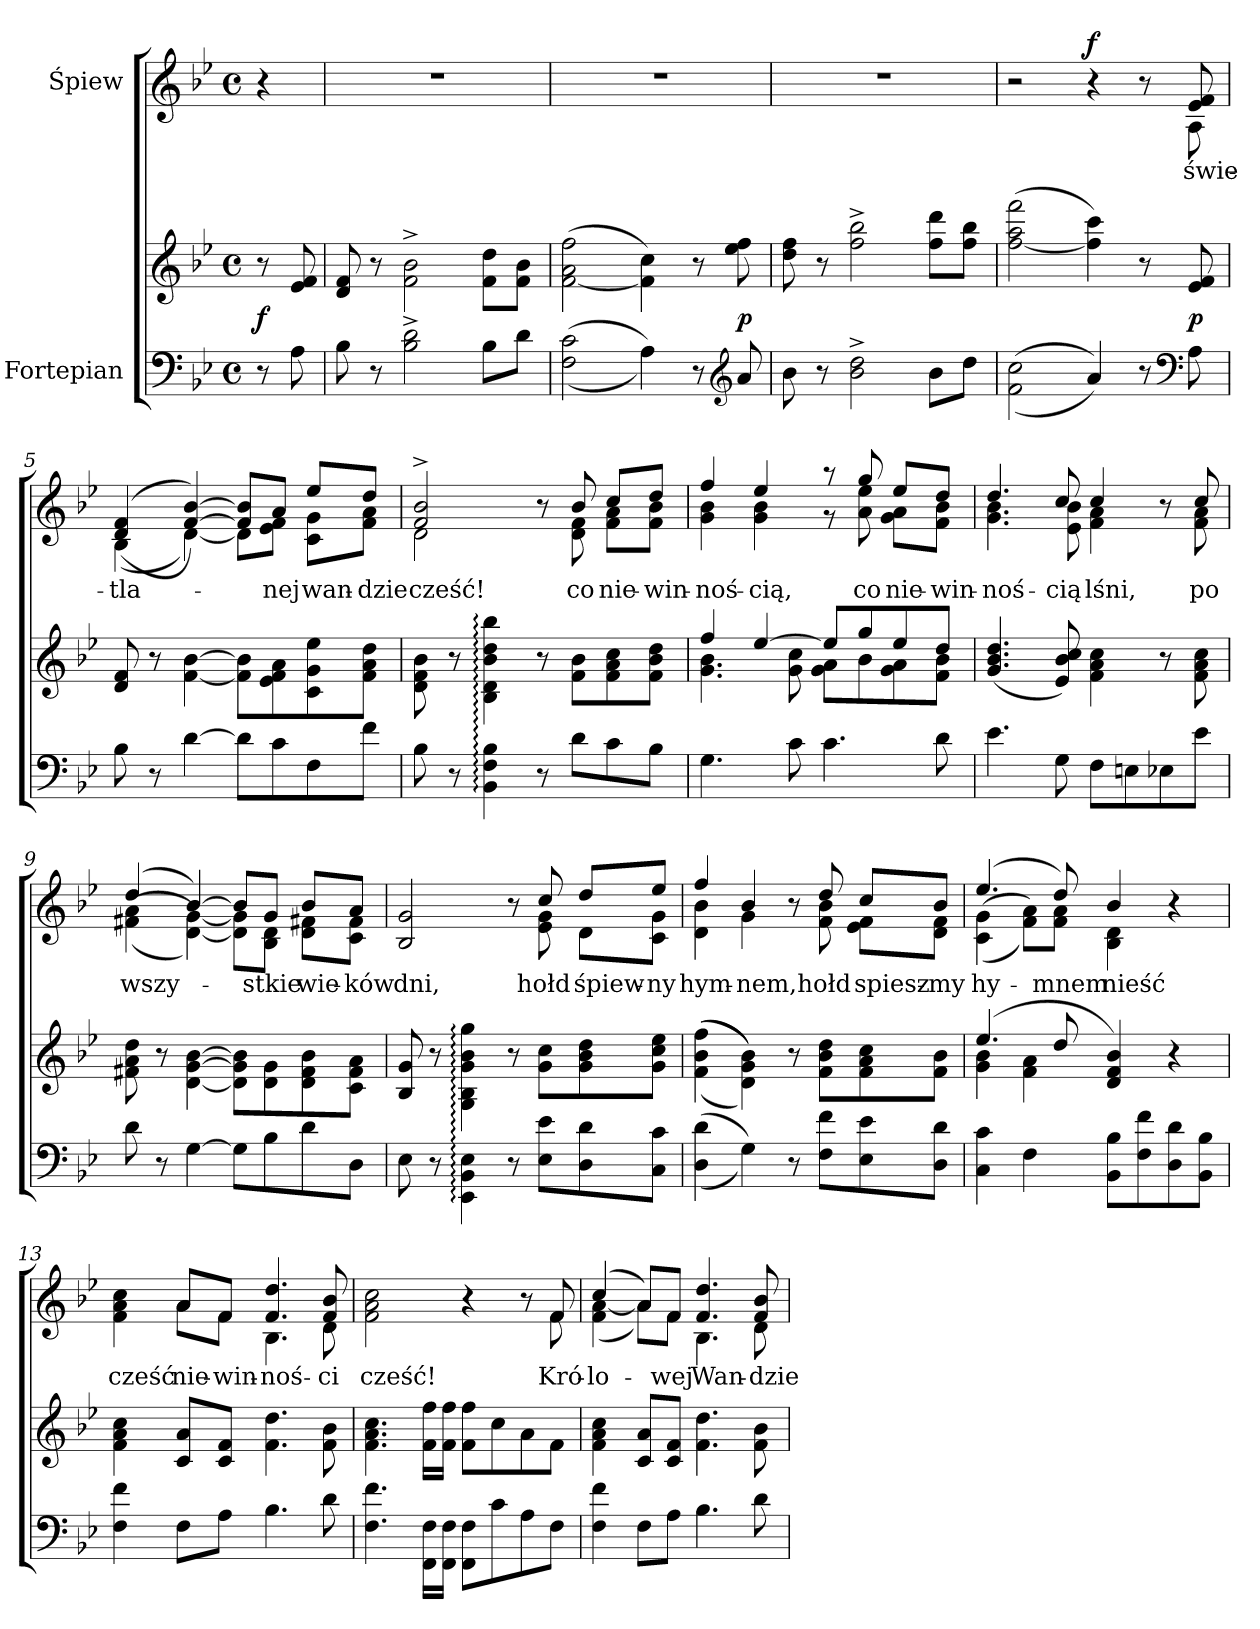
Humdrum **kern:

**kern	**kern	**dynam	**kern	**text	**dynam
*part2	*part2	*part2	*part1	*part1	*part1
*staff3	*staff2	*staff2/3	*staff1	*staff1	*staff1
*I"Fortepian	*	*	*I"Śpiew	*	*
*clefF4	*clefG2	*	*clefG2	*	*
*k[b-e-]	*k[b-e-]	*	*k[b-e-]	*	*
*M4/4	*M4/4	*	*M4/4	*	*
*met(c)	*met(c)	*	*met(c)	*	*
=	=	=	=	=	=
8r	8r	f	4r	.	.
8A\	8e-/ 8f/	.	.	.	.
=1	=1	=1	=1	=1	=1
8B-\	8d/ 8f/	.	1r	.	.
8r	8r	.	.	.	.
2B-^\ 2d^\	2f^\ 2b-^\	.	.	.	.
8B-\L	8f\ 8dd\L	.	.	.	.
8d\J	8f\ 8b-\J	.	.	.	.
=2	=2	=2	=2	=2	=2
(<(>2F\ 2c\	([2f\ 2a\ 2ff\	.	1r	.	.
4A\))	4f]\ 4cc\)	.	.	.	.
8r	8r	.	.	.	.
*clefG2	*	*	*	*	*
8a/	8ee-\ 8ff\	p	.	.	.
=3	=3	=3	=3	=3	=3
8b-\	8dd\ 8ff\	.	1r	.	.
8r	8r	.	.	.	.
2b-^\ 2dd^\	2ff^\ 2bb-^\	.	.	.	.
8b-\L	8ff\ 8ddd\L	.	.	.	.
8dd\J	8ff\ 8bb-\J	.	.	.	.
=4	=4	=4	=4	=4	=4
*	*	*	*^	*	*
(<(>2f\ 2cc\	([2ff\ 2aa\ 2fff\	.	2r	2.ryy	.	.
!	!	!	!	!	!	!LO:DY:b
4a/))	4ff]\ 4ccc\)	.	4r	.	.	f
8r	8r	.	8r	8ryy	.	.
*clefF4	*	*	*	*	*	*
8A\	8e-/ 8f/	p	8e-/ 8f/	8A\	świe-	.
=5	=5	=5	=5	=5	=5	=5
8B-\	8d/ 8f/	.	(<(>4d/ 4f/	(4B-\	-tla-	.
8r	8r	.	.	.	.	.
[4d\	[4f\ [4b-\	.	[4f/ [4b-/))	[4d\)	.	.
8d\L]	8f]\ 8b-]\L	.	8f]/ 8b-]/L	8d\L]	.	.
8c\	8e-\ 8f\ 8a\	.	8a/J	8e-\ 8f\J	-nej	.
8F\	8c\ 8g\ 8ee-\	.	8ee-/L	8c\ 8g\L	wan-	.
8f\J	8f\ 8a\ 8dd\J	.	8dd/J	8f\ 8a\J	-dzie	.
=6	=6	=6	=6	=6	=6	=6
8B-\	8d\ 8f\ 8b-\	.	2f^/ 2b-^/	2d\	cześć!	.
8r	8r	.	.	.	.	.
4BB-::\ 4F::\ 4B-::\	4B-::\ 4d::\ 4b-::\ 4dd::\ 4bb-::\	.	.	.	.	.
8r	8r	.	8r	8ryy	.	.
8d\L	8f\ 8b-\L	.	8b-/	8d\ 8f\	co	.
8c\	8f\ 8a\ 8cc\	.	8cc/L	8f\ 8a\L	nie-	.
8B-\J	8f\ 8b-\ 8dd\J	.	8dd/J	8f\ 8b-\J	-win-	.
=7	=7	=7	=7	=7	=7	=7
*	*^	*	*	*	*	*
4.G\	4ff/	4.g\ 4.b-\	.	4ff/	4g\ 4b-\	-noś-	.
.	[4ee-/	.	.	4ee-/	4g\ 4b-\	-cią,	.
8c\	.	8g\ 8cc\	.	.	.	.	.
4.c\	8ee-/L]	8g\ 8a\L	.	8r	8r	.	.
.	8gg/	8b-\	.	8gg/	8a\ 8ee-\	co	.
.	8ee-/	8g\ 8a\	.	8ee-/L	8g\ 8a\L	nie-	.
8d\	8dd/J	8f\ 8b-\J	.	8dd/J	8f\ 8b-\J	-win-	.
*	*v	*v	*	*	*	*	*
=8	=8	=8	=8	=8	=8	=8
4.e-\	(>4.g/ 4.b-/ 4.dd/	.	4.dd/	4.g\ 4.b-\	-noś-	.
8G\	8e-/ 8b-/ 8cc/)	.	8cc/	8e-\ 8b-\	-cią	.
8F\L	4f\ 4a\ 4cc\	.	4cc/	4f\ 4a\	lśni,	.
8En\	.	.	.	.	.	.
8E-X\	8r	.	8r	8ryy	.	.
8e-\J	8f\ 8a\ 8cc\	.	8cc/	8f\ 8a\	po	.
=9	=9	=9	=9	=9	=9	=9
8d\	8f#X\ 8a\ 8dd\	.	(4dd/	(<(<4f#X\ 4a\	wszy-	.
8r	8r	.	.	.	.	.
[4G\	[4d\ [4g\ [4b-\	.	[4b-/)	[4d\ [4g\))	.	.
8G\L]	8d]\ 8g]\ 8b-]\L	.	8b-/L]	8d]\ 8g]\L	.	.
8B-\	8d\ 8g\	.	8g/J	8B-\ 8d\J	-stkie	.
8d\	8d\ 8f#\ 8b-\	.	8b-/L	8d\ 8f#X\L	wie-	.
8D\J	8c\ 8f#\ 8a\J	.	8a/J	8c\ 8f#\J	-ków	.
=10	=10	=10	=10	=10	=10	=10
8E-\	8B-/ 8g/	.	2B-/ 2g/	2ryy	dni,	.
8r	8r	.	.	.	.	.
4EE-::\ 4BB-::\ 4E-::\	4G::\ 4B-::\ 4g::\ 4b-::\ 4gg::\	.	.	.	.	.
8r	8r	.	8r	8ryy	.	.
8E-\ 8e-\L	8g\ 8cc\L	.	8cc/	8e-\ 8g\	hołd	.
8D\ 8d\	8g\ 8b-\ 8dd\	.	8dd/L	8d\L	śpiew-	.
8C\ 8c\J	8g\ 8cc\ 8ee-\J	.	8ee-/J	8c\ 8g\J	-ny	.
=11	=11	=11	=11	=11	=11	=11
(<(>4D\ 4d\	(<(>(>4f\ 4b-\ 4ff\	.	4ff/	4d\ 4b-\	hym-	.
4G\))	4d\ 4g\ 4b-\)))	.	4b-/	4g\	-nem,	.
8r	8r	.	8r	8ryy	.	.
8F\ 8f\L	8f\ 8b-\ 8dd\L	.	8dd/	8f\ 8b-\	hołd	.
8E-\ 8e-\	8f\ 8a\ 8cc\	.	8cc/L	8e-\ 8f\L	spiesz-	.
8D\ 8d\J	8f\ 8b-\J	.	8b-/J	8d\ 8f\J	-my	.
=12	=12	=12	=12	=12	=12	=12
*	*^	*	*	*	*	*
4C\ 4c\	(4.ee-/	4g\ 4b-\	.	(4.ee-/	(<(<4c\ 4g\	hy-	.
4F\	.	4f\ 4a\	.	.	8f\ 8a\L))	.	.
.	8dd/	.	.	8dd/)	8f\ 8a\J	-mnem	.
8BB-\ 8B-\L	4d/ 4f/ 4b-/)	2ryy	.	4b-/	4B-\ 4d\	nieść	.
8F\ 8f\	.	.	.	.	.	.	.
8D\ 8d\	4r	.	.	4r	4ryy	.	.
8BB-\ 8B-\J	.	.	.	.	.	.	.
*	*v	*v	*	*	*	*	*
=13	=13	=13	=13	=13	=13	=13
4F\ 4f\	4f\ 4a\ 4cc\	.	4f\ 4a\ 4cc\	4ryy	cześć	.
8F\L	8c/ 8a/L	.	8a/L	8a\L	nie-	.
8A\J	8c/ 8f/J	.	8f/J	8f\J	-win-	.
4.B-\	4.f\ 4.dd\	.	4.f/ 4.dd/	4.B-\	-noś-	.
8d\	8f\ 8b-\	.	8f/ 8b-/	8d\	-ci	.
=14	=14	=14	=14	=14	=14	=14
4.F\ 4.f\	4.f\ 4.a\ 4.cc\	.	2f\ 2a\ 2cc\	2.ryy	cześć!	.
16FF\ 16F\LL	16f\ 16ff\LL	.	.	.	.	.
16FF\ 16F\JJ	16f\ 16ff\JJ	.	.	.	.	.
8FF\ 8F\L	8f\ 8ff\L	.	4r	.	.	.
8c\	8cc\	.	.	.	.	.
8A\	8a\	.	8r	8ryy	.	.
8F\J	8f\J	.	8f/	8f\	Kró-	.
=15	=15	=15	=15	=15	=15	=15
4F\ 4f\	4f\ 4a\ 4cc\	.	(4cc/	(4f\ [4a\	-lo-	.
8F\L	8c/ 8a/L	.	8a/L)	8a\L])	.	.
8A\J	8c/ 8f/J	.	8f/J	8f\J	-wej	.
4.B-\	4.f\ 4.dd\	.	4.f/ 4.dd/	4.B-\	Wan-	.
8d\	8f\ 8b-\	.	8f/ 8b-/	8d\	-dzie	.
*	*	*	*v	*v	*	*
=	=	=	=	=	=
*-	*-	*-	*-	*-	*-
